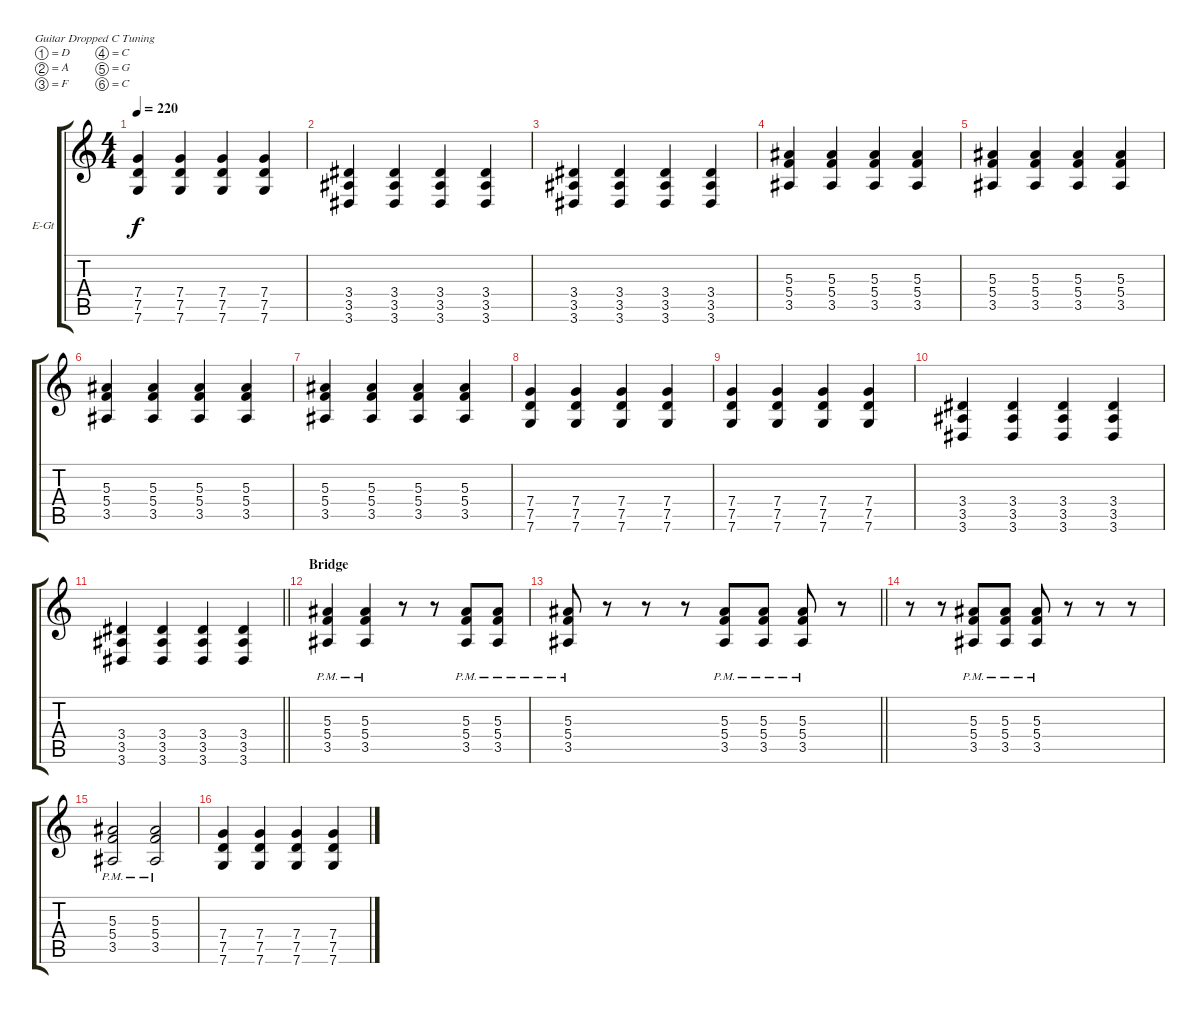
\bracketExtendMode groupsimilarinstruments
\firstSystemTrackNameOrientation horizontal
\otherSystemsTrackNameOrientation horizontal
\track ("Rhythm" "E-Gt") {instrument distortionguitar}
\staff {score tabs}
\tuning (D4 A3 F3 C3 G2 C2)
\ts (4 4)
\tempo 220
\clef g2
\ks c
(7.4 7.5 7.6).4{dy f} (7.4 7.5 7.6).4 (7.4 7.5 7.6).4 (7.4 7.5 7.6).4 |
(3.4 3.5 3.6).4 (3.4 3.5 3.6).4 (3.4 3.5 3.6).4 (3.4 3.5 3.6).4 |
(3.4 3.5 3.6).4 (3.4 3.5 3.6).4 (3.4 3.5 3.6).4 (3.4 3.5 3.6).4 |
(5.3 5.4 3.5).4 (5.3 5.4 3.5).4 (5.3 5.4 3.5).4 (5.3 5.4 3.5).4 |
(5.3 5.4 3.5).4 (5.3 5.4 3.5).4 (5.3 5.4 3.5).4 (5.3 5.4 3.5).4 |
(5.3 5.4 3.5).4 (5.3 5.4 3.5).4 (5.3 5.4 3.5).4 (5.3 5.4 3.5).4 |
(5.3 5.4 3.5).4 (5.3 5.4 3.5).4 (5.3 5.4 3.5).4 (5.3 5.4 3.5).4 |
(7.4 7.5 7.6).4 (7.4 7.5 7.6).4 (7.4 7.5 7.6).4 (7.4 7.5 7.6).4 |
(7.4 7.5 7.6).4 (7.4 7.5 7.6).4 (7.4 7.5 7.6).4 (7.4 7.5 7.6).4 |
(3.4 3.5 3.6).4 (3.4 3.5 3.6).4 (3.4 3.5 3.6).4 (3.4 3.5 3.6).4 |
\barLineRight lightlight
(3.4 3.5 3.6).4 (3.4 3.5 3.6).4 (3.4 3.5 3.6).4 (3.4 3.5 3.6).4 |
\section ("" "Bridge")
(5.3{pm} 5.4{pm} 3.5{pm}).4 (5.3{pm} 5.4{pm} 3.5{pm}).4 r.8 r.8 (5.3{pm} 5.4{pm} 3.5{pm}).8 (5.3{pm} 5.4{pm} 3.5{pm}).8 |
\barLineRight lightlight
(5.3{pm} 5.4{pm} 3.5{pm}).8 r.8 r.8 r.8 (5.3{pm} 5.4{pm} 3.5{pm}).8 (5.3{pm} 5.4{pm} 3.5{pm}).8 (5.3{pm} 5.4{pm} 3.5{pm}).8 r.8 |
r.8 r.8 (5.3{pm} 5.4{pm} 3.5{pm}).8 (5.3{pm} 5.4{pm} 3.5{pm}).8 (5.3{pm} 5.4{pm} 3.5{pm}).8 r.8 r.8 r.8 |
(5.3{pm} 5.4{pm} 3.5{pm}).2 (5.3{pm} 5.4{pm} 3.5{pm}).2 |
(7.4 7.5 7.6).4 (7.4 7.5 7.6).4 (7.4 7.5 7.6).4 (7.4 7.5 7.6).4
